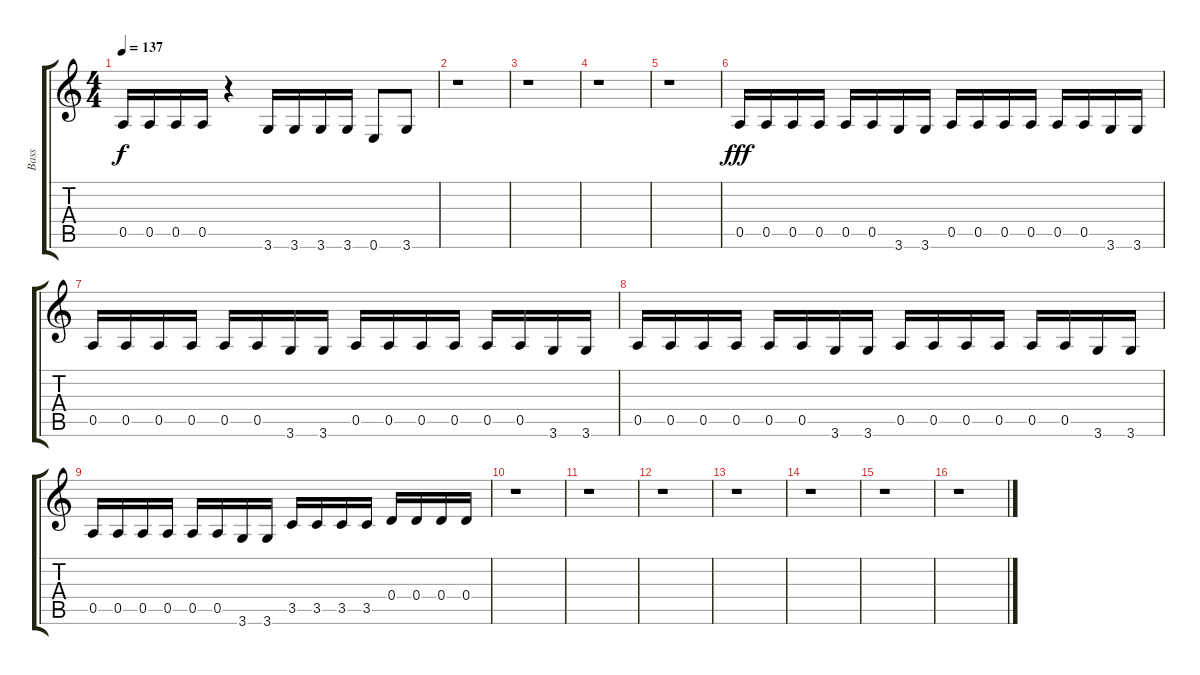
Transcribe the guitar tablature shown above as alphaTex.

\track ("Bass " "Bass ") {instrument synthbass2}
\staff {score tabs}
\tuning (E4 B3 G3 D3 A2 E2) {hide}
\ts (4 4)
\tempo 137
\clef g2
\ks c
0.5.16{dy f} 0.5.16 0.5.16 0.5.16 r.4 3.6.16 3.6.16 3.6.16 3.6.16 0.6.8 3.6.8 |
r.1 |
r.1 |
r.1 |
r.1 |
0.5.16{dy fff} 0.5.16 0.5.16 0.5.16 0.5.16 0.5.16 3.6.16 3.6.16 0.5.16 0.5.16 0.5.16 0.5.16 0.5.16 0.5.16 3.6.16 3.6.16 |
0.5.16 0.5.16 0.5.16 0.5.16 0.5.16 0.5.16 3.6.16 3.6.16 0.5.16 0.5.16 0.5.16 0.5.16 0.5.16 0.5.16 3.6.16 3.6.16 |
0.5.16 0.5.16 0.5.16 0.5.16 0.5.16 0.5.16 3.6.16 3.6.16 0.5.16 0.5.16 0.5.16 0.5.16 0.5.16 0.5.16 3.6.16 3.6.16 |
0.5.16 0.5.16 0.5.16 0.5.16 0.5.16 0.5.16 3.6.16 3.6.16 3.5.16 3.5.16 3.5.16 3.5.16 0.4.16 0.4.16 0.4.16 0.4.16 |
r.1 |
r.1 |
r.1 |
r.1 |
r.1 |
r.1 |
r.1
